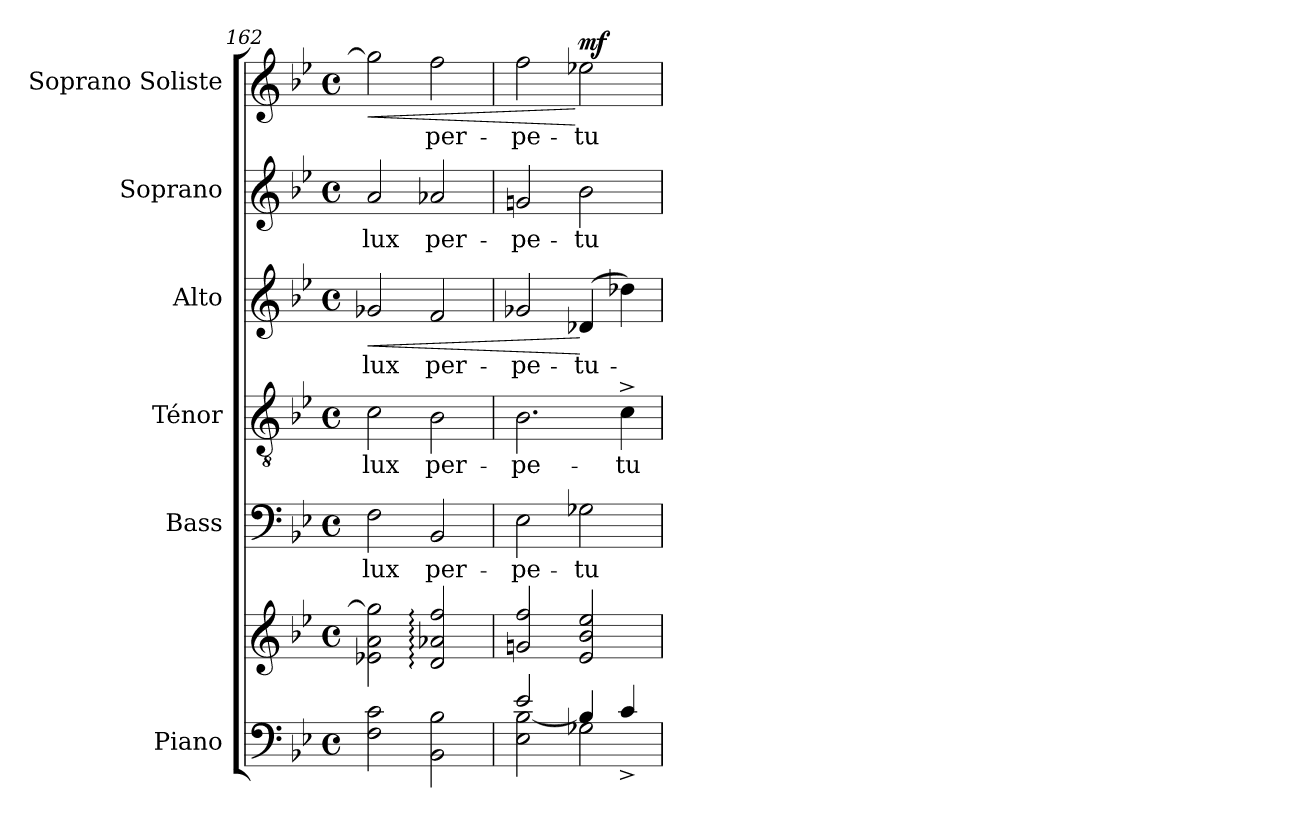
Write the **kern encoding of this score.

**kern	**kern	**kern	**text	**kern	**text	**kern	**text	**dynam	**kern	**text	**kern	**text	**dynam
*part6	*part6	*part5	*part5	*part4	*part4	*part3	*part3	*part3	*part2	*part2	*part1	*part1	*part1
*staff7	*staff6	*staff5	*staff5	*staff4	*staff4	*staff3	*staff3	*staff3	*staff2	*staff2	*staff1	*staff1	*staff1
*I"Piano	*	*I"Bass	*	*I"Ténor	*	*I"Alto	*	*	*I"Soprano	*	*I"Soprano Soliste	*	*
*I'Pno.	*	*I'B.	*	*I'T.	*	*I'A.	*	*	*I'S.	*	*	*	*
!!LO:PB:g=z
*clefF4	*clefG2	*clefF4	*	*clefGv2	*	*clefG2	*	*	*clefG2	*	*clefG2	*	*
*	*	*	*	*	*	*ITrd2c3	*	*	*	*	*	*	*
*k[b-e-]	*k[b-e-]	*k[b-e-]	*	*k[b-e-]	*	*k[f#]	*	*	*k[b-e-]	*	*k[b-e-]	*	*
*M4/4	*M4/4	*M4/4	*	*M4/4	*	*M4/4	*	*	*M4/4	*	*M4/4	*	*
*met(c)	*met(c)	*met(c)	*	*met(c)	*	*met(c)	*	*	*met(c)	*	*met(c)	*	*
=162	=162	=162	=162	=162	=162	=162	=162	=162	=162	=162	=162	=162	=162
!	!	!	!	!	!	!	!	!LO:HP:b	!	!	!	!	!LO:HP:b
2F\ 2c\	2e-X\ 2a\ 2gg\]	2F\	lux	2c\	lux	2e-Xi/	lux	<	2a/	lux	2gg\]	.	<
2BB-\ 2B-\	2d/: 2a-X/: 2ff/:	2BB-/	per-	2B-\	per-	2di/	per-	.	2a-X/	per-	2ff\	per-	.
=163	=163	=163	=163	=163	=163	=163	=163	=163	=163	=163	=163	=163	=163
*^	*	*	*	*	*	*	*	*	*	*	*	*	*
*	*^	*	*	*	*	*	*	*	*	*	*	*	*	*
2e-/	2E-\ [2B-\	2ryy	2gn/ 2ff/	2E-\	-pe-	2.B-\	-pe-	2e-Xi/	-pe-	.	2gn/	-pe-	2ff\	-pe-	.
!	!	!	!	!	!	!	!	!	!	!	!	!	!	!	!LO:DY:n=1:a
2ryy	4B-/]	2G-X\	2e-/ 2b-/ 2ee-/	2G-X\	-tu-	.	.	(4B-Xi/	-tu-	[	2b-\	-tu-	2ee-X\	-tu-	[ mf
.	4c^/	.	.	.	.	4c^\	-tu-	4b-Xi\)	.	.	.	.	.	.	.
*v	*v	*v	*	*	*	*	*	*	*	*	*	*	*	*	*
=	=	=	=	=	=	=	=	=	=	=	=	=	=
*-	*-	*-	*-	*-	*-	*-	*-	*-	*-	*-	*-	*-	*-
